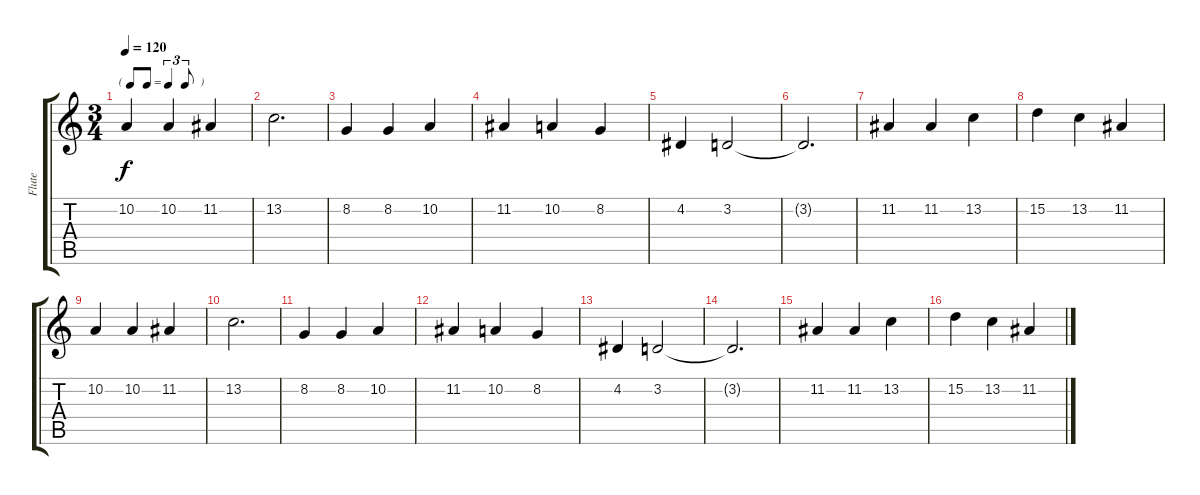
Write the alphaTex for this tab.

\track ("Flute" "Flute") {instrument panflute}
\staff {score tabs}
\tuning (E4 B3 G3 D3 A2 E2) {hide}
\ts (3 4)
\tf triplet8th
\tempo 120
\clef g2
\ks c
10.2.4{dy f} 10.2.4 11.2.4 |
13.2.2{d} |
8.2.4 8.2.4 10.2.4 |
11.2.4 10.2.4 8.2.4 |
4.2.4 3.2.2 |
3.2{t}.2{d} |
11.2.4 11.2.4 13.2.4 |
15.2.4 13.2.4 11.2.4 |
10.2.4 10.2.4 11.2.4 |
13.2.2{d} |
8.2.4 8.2.4 10.2.4 |
11.2.4 10.2.4 8.2.4 |
4.2.4 3.2.2 |
3.2{t}.2{d} |
11.2.4 11.2.4 13.2.4 |
15.2.4 13.2.4 11.2.4
